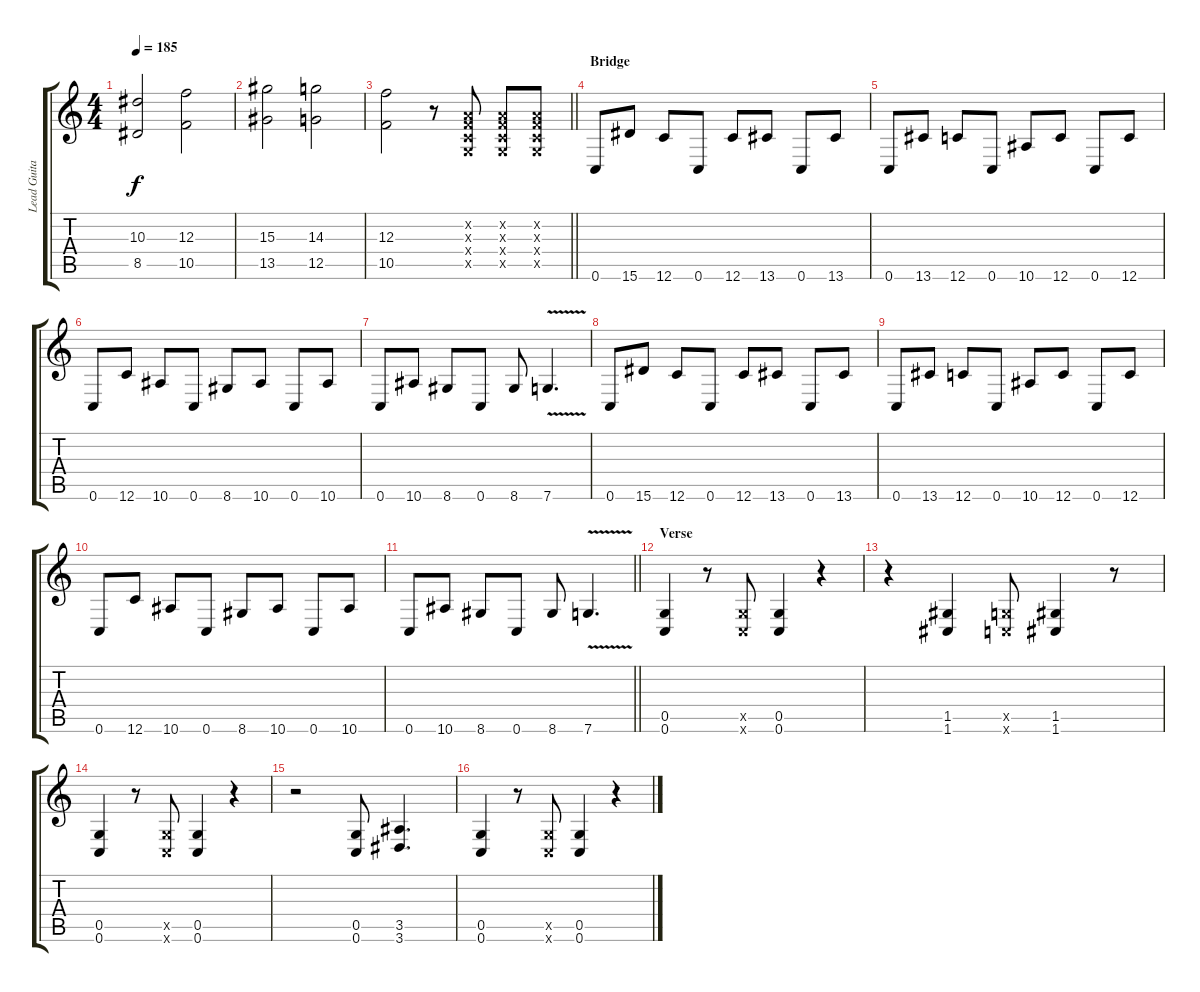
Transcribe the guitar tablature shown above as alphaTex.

\track ("Lead Guitar (Monte Money)" "Lead Guita") {instrument distortionguitar}
\staff {score tabs}
\tuning (D4 A3 F3 C3 G2 C2) {hide}
\ts (4 4)
\tempo 185
\clef g2
\ks c
(10.3 8.5).2{dy f} (12.3 10.5).2 |
(15.3 13.5).2 (14.3 12.5).2 |
\barLineRight lightlight
(12.3 10.5).2 r.8 (0.2{x} 0.3{x} 0.4{x} 0.5{x}).8{volume 10} (0.2{x} 0.3{x} 0.4{x} 0.5{x}).8 (0.2{x} 0.3{x} 0.4{x} 0.5{x}).8 |
\section ("" "Bridge")
0.6.8 15.6.8 12.6.8 0.6.8 12.6.8 13.6.8 0.6.8 13.6.8 |
0.6.8 13.6.8 12.6.8 0.6.8 10.6.8 12.6.8 0.6.8 12.6.8 |
0.6.8 12.6.8 10.6.8 0.6.8 8.6.8 10.6.8 0.6.8 10.6.8 |
0.6.8 10.6.8 8.6.8 0.6.8 8.6.8 7.6{v}.4{d} |
0.6.8 15.6.8 12.6.8 0.6.8 12.6.8 13.6.8 0.6.8 13.6.8 |
0.6.8 13.6.8 12.6.8 0.6.8 10.6.8 12.6.8 0.6.8 12.6.8 |
0.6.8 12.6.8 10.6.8 0.6.8 8.6.8 10.6.8 0.6.8 10.6.8 |
\barLineRight lightlight
0.6.8 10.6.8 8.6.8 0.6.8 8.6.8 7.6{v}.4{d} |
\section ("" "Verse")
(0.5 0.6).4 r.8 (0.5{x} 0.6{x}).8 (0.5 0.6).4 r.4 |
r.4 (1.5 1.6).4 (0.5{x} 0.6{x}).8 (1.5 1.6).4 r.8 |
(0.5 0.6).4 r.8 (0.5{x} 0.6{x}).8 (0.5 0.6).4 r.4 |
r.2 (0.5 0.6).8 (3.5 3.6).4{d} |
(0.5 0.6).4 r.8 (0.5{x} 0.6{x}).8 (0.5 0.6).4 r.4
